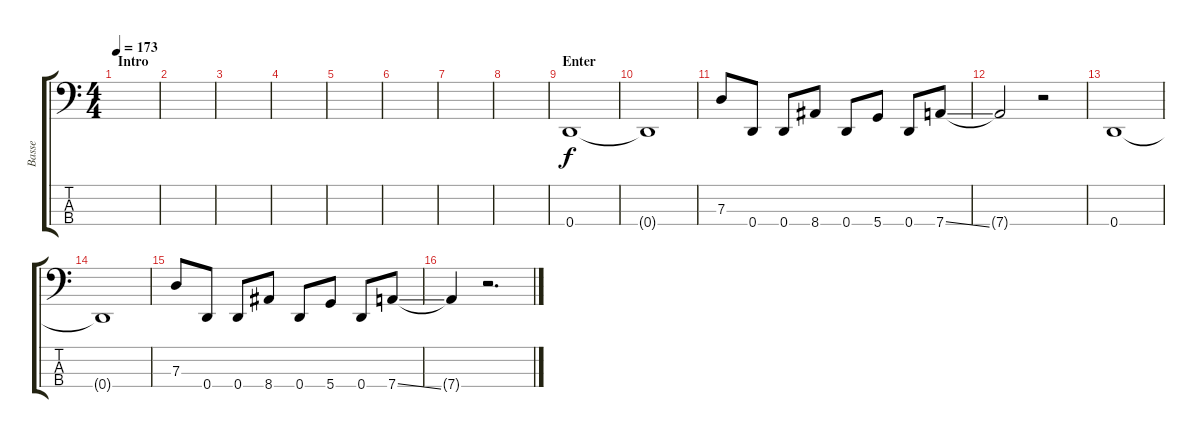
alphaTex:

\track ("Basse" "Basse") {instrument electricbassfinger}
\staff {score tabs}
\tuning (F2 C2 G1 D1) {hide}
\ts (4 4)
\section ("" "Intro")
\tempo 173
\clef f4
\ks c
|
|
|
|
|
|
|
|
\section ("" "Enter")
0.4.1 |
0.4{t}.1 |
7.3.8 0.4.8 0.4.8 8.4.8 0.4.8 5.4.8 0.4.8 7.4{ss}.8 |
7.4{t}.2 r.2 |
0.4.1 |
0.4{t}.1 |
7.3.8 0.4.8 0.4.8 8.4.8 0.4.8 5.4.8 0.4.8 7.4{ss}.8 |
7.4{t}.4 r.2{d}
